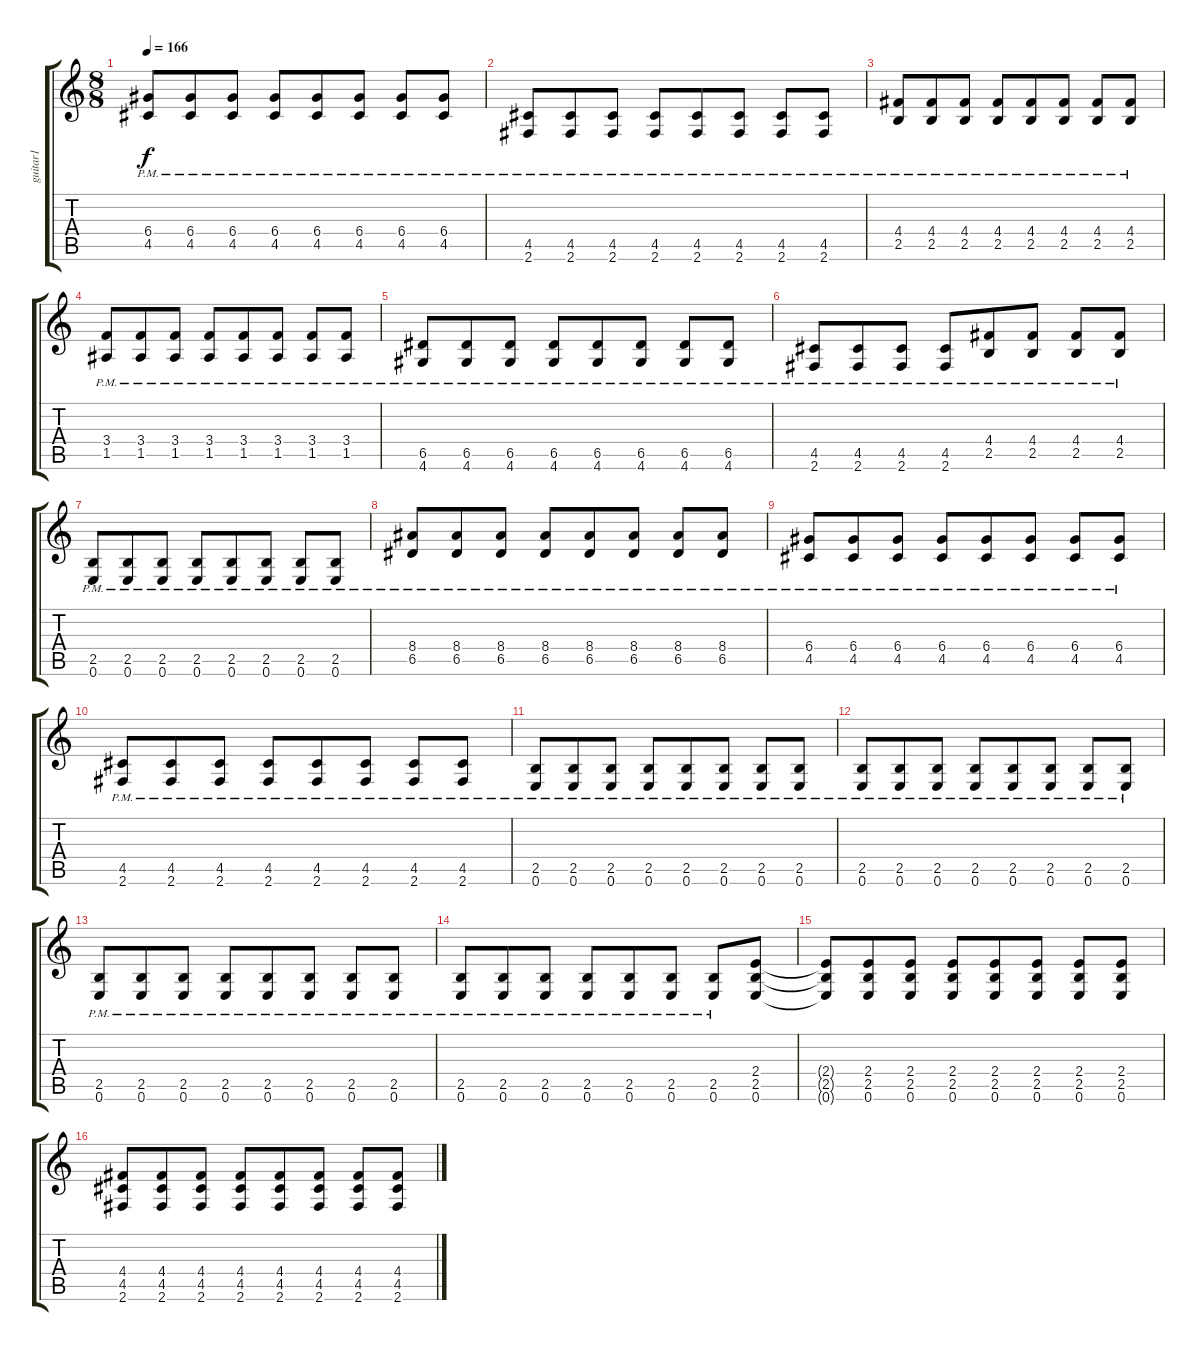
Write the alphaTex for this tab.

\track ("guitar1" "guitar1") {instrument overdrivenguitar}
\staff {score tabs}
\tuning (E4 B3 G3 D3 A2 E2) {hide}
\ts (8 8)
\tempo 166
\clef g2
\ks c
(6.4{pm} 4.5{pm}).8{dy f} (6.4{pm} 4.5{pm}).8 (6.4{pm} 4.5{pm}).8 (6.4{pm} 4.5{pm}).8 (6.4{pm} 4.5{pm}).8 (6.4{pm} 4.5{pm}).8 (6.4{pm} 4.5{pm}).8 (6.4{pm} 4.5{pm}).8 |
(4.5{pm} 2.6{pm}).8 (4.5{pm} 2.6{pm}).8 (4.5{pm} 2.6{pm}).8 (4.5{pm} 2.6{pm}).8 (4.5{pm} 2.6{pm}).8 (4.5{pm} 2.6{pm}).8 (4.5{pm} 2.6{pm}).8 (4.5{pm} 2.6{pm}).8 |
(4.4{pm} 2.5{pm}).8 (4.4{pm} 2.5{pm}).8 (4.4{pm} 2.5{pm}).8 (4.4{pm} 2.5{pm}).8 (4.4{pm} 2.5{pm}).8 (4.4{pm} 2.5{pm}).8 (4.4{pm} 2.5{pm}).8 (4.4{pm} 2.5{pm}).8 |
(3.4{pm} 1.5{pm}).8 (3.4{pm} 1.5{pm}).8 (3.4{pm} 1.5{pm}).8 (3.4{pm} 1.5{pm}).8 (3.4{pm} 1.5{pm}).8 (3.4{pm} 1.5{pm}).8 (3.4{pm} 1.5{pm}).8 (3.4{pm} 1.5{pm}).8 |
(6.5{pm} 4.6{pm}).8 (6.5{pm} 4.6{pm}).8 (6.5{pm} 4.6{pm}).8 (6.5{pm} 4.6{pm}).8 (6.5{pm} 4.6{pm}).8 (6.5{pm} 4.6{pm}).8 (6.5{pm} 4.6{pm}).8 (6.5{pm} 4.6{pm}).8 |
(4.5{pm} 2.6{pm}).8 (4.5{pm} 2.6{pm}).8 (4.5{pm} 2.6{pm}).8 (4.5{pm} 2.6{pm}).8 (4.4{pm} 2.5{pm}).8 (4.4{pm} 2.5{pm}).8 (4.4{pm} 2.5{pm}).8 (4.4{pm} 2.5{pm}).8 |
(2.5{pm} 0.6{pm}).8 (2.5{pm} 0.6{pm}).8 (2.5{pm} 0.6{pm}).8 (2.5{pm} 0.6{pm}).8 (2.5{pm} 0.6{pm}).8 (2.5{pm} 0.6{pm}).8 (2.5{pm} 0.6{pm}).8 (2.5{pm} 0.6{pm}).8 |
(8.4{pm} 6.5{pm}).8 (8.4{pm} 6.5{pm}).8 (8.4{pm} 6.5{pm}).8 (8.4{pm} 6.5{pm}).8 (8.4{pm} 6.5{pm}).8 (8.4{pm} 6.5{pm}).8 (8.4{pm} 6.5{pm}).8 (8.4{pm} 6.5{pm}).8 |
(6.4{pm} 4.5{pm}).8 (6.4{pm} 4.5{pm}).8 (6.4{pm} 4.5{pm}).8 (6.4{pm} 4.5{pm}).8 (6.4{pm} 4.5{pm}).8 (6.4{pm} 4.5{pm}).8 (6.4{pm} 4.5{pm}).8 (6.4{pm} 4.5{pm}).8 |
(4.5{pm} 2.6{pm}).8 (4.5{pm} 2.6{pm}).8 (4.5{pm} 2.6{pm}).8 (4.5{pm} 2.6{pm}).8 (4.5{pm} 2.6{pm}).8 (4.5{pm} 2.6{pm}).8 (4.5{pm} 2.6{pm}).8 (4.5{pm} 2.6{pm}).8 |
(2.5{pm} 0.6{pm}).8 (2.5{pm} 0.6{pm}).8 (2.5{pm} 0.6{pm}).8 (2.5{pm} 0.6{pm}).8 (2.5{pm} 0.6{pm}).8 (2.5{pm} 0.6{pm}).8 (2.5{pm} 0.6{pm}).8 (2.5{pm} 0.6{pm}).8 |
(2.5{pm} 0.6{pm}).8 (2.5{pm} 0.6{pm}).8 (2.5{pm} 0.6{pm}).8 (2.5{pm} 0.6{pm}).8 (2.5{pm} 0.6{pm}).8 (2.5{pm} 0.6{pm}).8 (2.5{pm} 0.6{pm}).8 (2.5{pm} 0.6{pm}).8 |
(2.5{pm} 0.6{pm}).8 (2.5{pm} 0.6{pm}).8 (2.5{pm} 0.6{pm}).8 (2.5{pm} 0.6{pm}).8 (2.5{pm} 0.6{pm}).8 (2.5{pm} 0.6{pm}).8 (2.5{pm} 0.6{pm}).8 (2.5{pm} 0.6{pm}).8 |
(2.5{pm} 0.6{pm}).8 (2.5{pm} 0.6{pm}).8 (2.5{pm} 0.6{pm}).8 (2.5{pm} 0.6{pm}).8 (2.5{pm} 0.6{pm}).8 (2.5{pm} 0.6{pm}).8 (2.5{pm} 0.6{pm}).8 (2.4 2.5 0.6).8 |
(2.4{t} 2.5{t} 0.6{t}).8 (2.4 2.5 0.6).8 (2.4 2.5 0.6).8 (2.4 2.5 0.6).8 (2.4 2.5 0.6).8 (2.4 2.5 0.6).8 (2.4 2.5 0.6).8 (2.4 2.5 0.6).8 |
(4.4 4.5 2.6).8 (4.4 4.5 2.6).8 (4.4 4.5 2.6).8 (4.4 4.5 2.6).8 (4.4 4.5 2.6).8 (4.4 4.5 2.6).8 (4.4 4.5 2.6).8 (4.4 4.5 2.6).8
